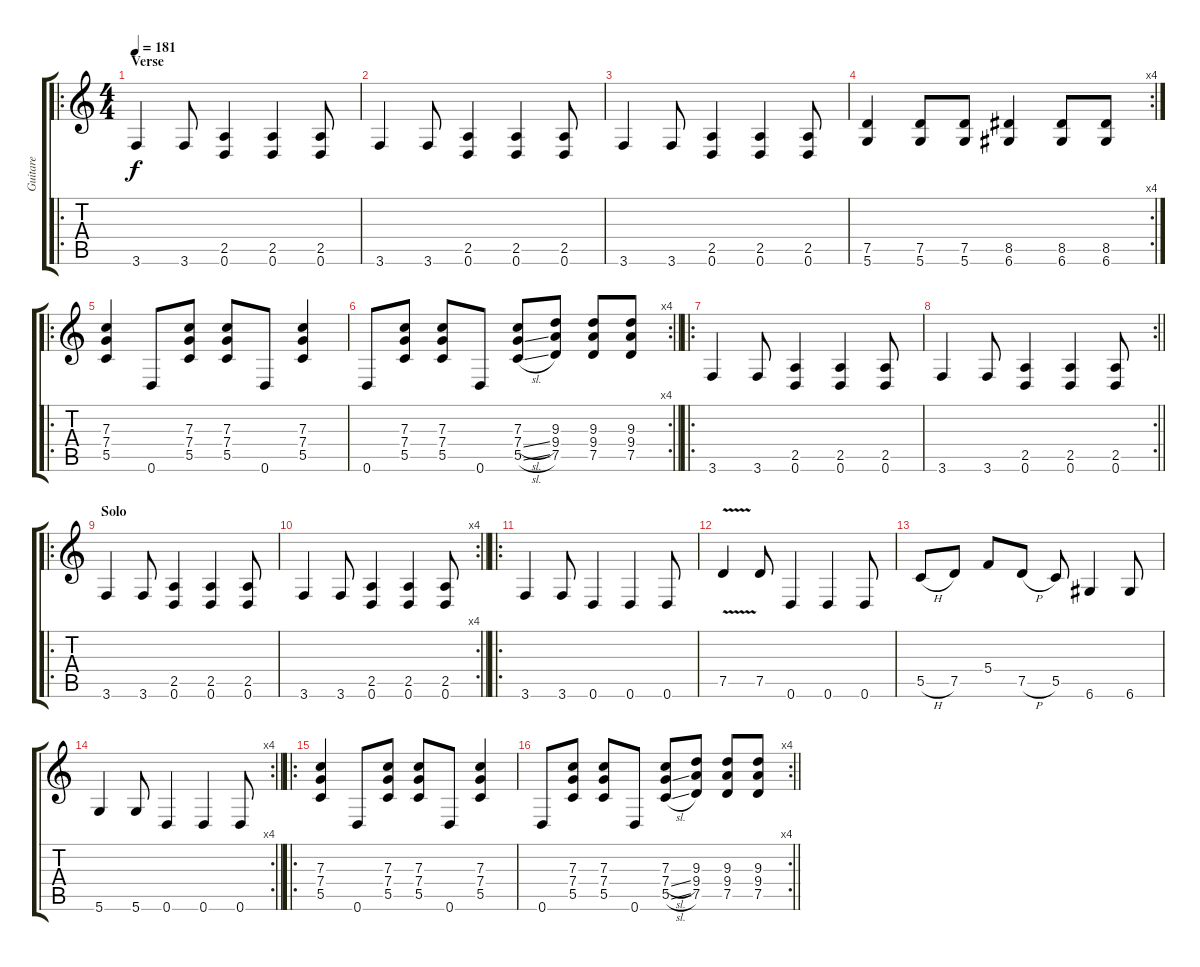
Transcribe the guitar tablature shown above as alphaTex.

\track ("Guitare" "Guitare") {instrument distortionguitar}
\staff {score tabs}
\tuning (D4 A3 F3 C3 G2 D2) {hide}
\ro
\ts (4 4)
\section ("" "Verse")
\tempo 181
\clef g2
\ks c
3.6.4{dy f} 3.6.8 (2.5 0.6).4 (2.5 0.6).4 (2.5 0.6).8 |
3.6.4 3.6.8 (2.5 0.6).4 (2.5 0.6).4 (2.5 0.6).8 |
3.6.4 3.6.8 (2.5 0.6).4 (2.5 0.6).4 (2.5 0.6).8 |
\rc 4
(7.5 5.6).4 (7.5 5.6).8 (7.5 5.6).8 (8.5 6.6).4 (8.5 6.6).8 (8.5 6.6).8 |
\ro
(7.3 7.4 5.5).4 0.6.8 (7.3 7.4 5.5).8 (7.3 7.4 5.5).8 0.6.8 (7.3 7.4 5.5).4 |
\rc 4
\barLineRight lightlight
0.6.8 (7.3 7.4 5.5).8 (7.3 7.4 5.5).8 0.6.8 (7.3 7.4{sl} 5.5{sl}).8 (9.3 9.4 7.5).8 (9.3 9.4 7.5).8 (9.3 9.4 7.5).8 |
\ro
3.6.4 3.6.8 (2.5 0.6).4 (2.5 0.6).4 (2.5 0.6).8 |
\rc 2
\barLineRight lightlight
3.6.4 3.6.8 (2.5 0.6).4 (2.5 0.6).4 (2.5 0.6).8 |
\ro
\section ("" "Solo")
3.6.4 3.6.8 (2.5 0.6).4 (2.5 0.6).4 (2.5 0.6).8 |
\rc 4
\barLineRight lightlight
3.6.4 3.6.8 (2.5 0.6).4 (2.5 0.6).4 (2.5 0.6).8 |
\ro
3.6.4 3.6.8 0.6.4 0.6.4 0.6.8 |
7.5{v}.4 7.5.8 0.6.4 0.6.4 0.6.8 |
5.5{h}.8 7.5.8 5.4.8 7.5{h}.8 5.5.8 6.6.4 6.6.8 |
\rc 4
\barLineRight lightlight
5.6.4 5.6.8 0.6.4 0.6.4 0.6.8 |
\ro
(7.3 7.4 5.5).4 0.6.8 (7.3 7.4 5.5).8 (7.3 7.4 5.5).8 0.6.8 (7.3 7.4 5.5).4 |
\rc 4
\barLineRight lightlight
0.6.8 (7.3 7.4 5.5).8 (7.3 7.4 5.5).8 0.6.8 (7.3 7.4{sl} 5.5{sl}).8 (9.3 9.4 7.5).8 (9.3 9.4 7.5).8 (9.3 9.4 7.5).8
